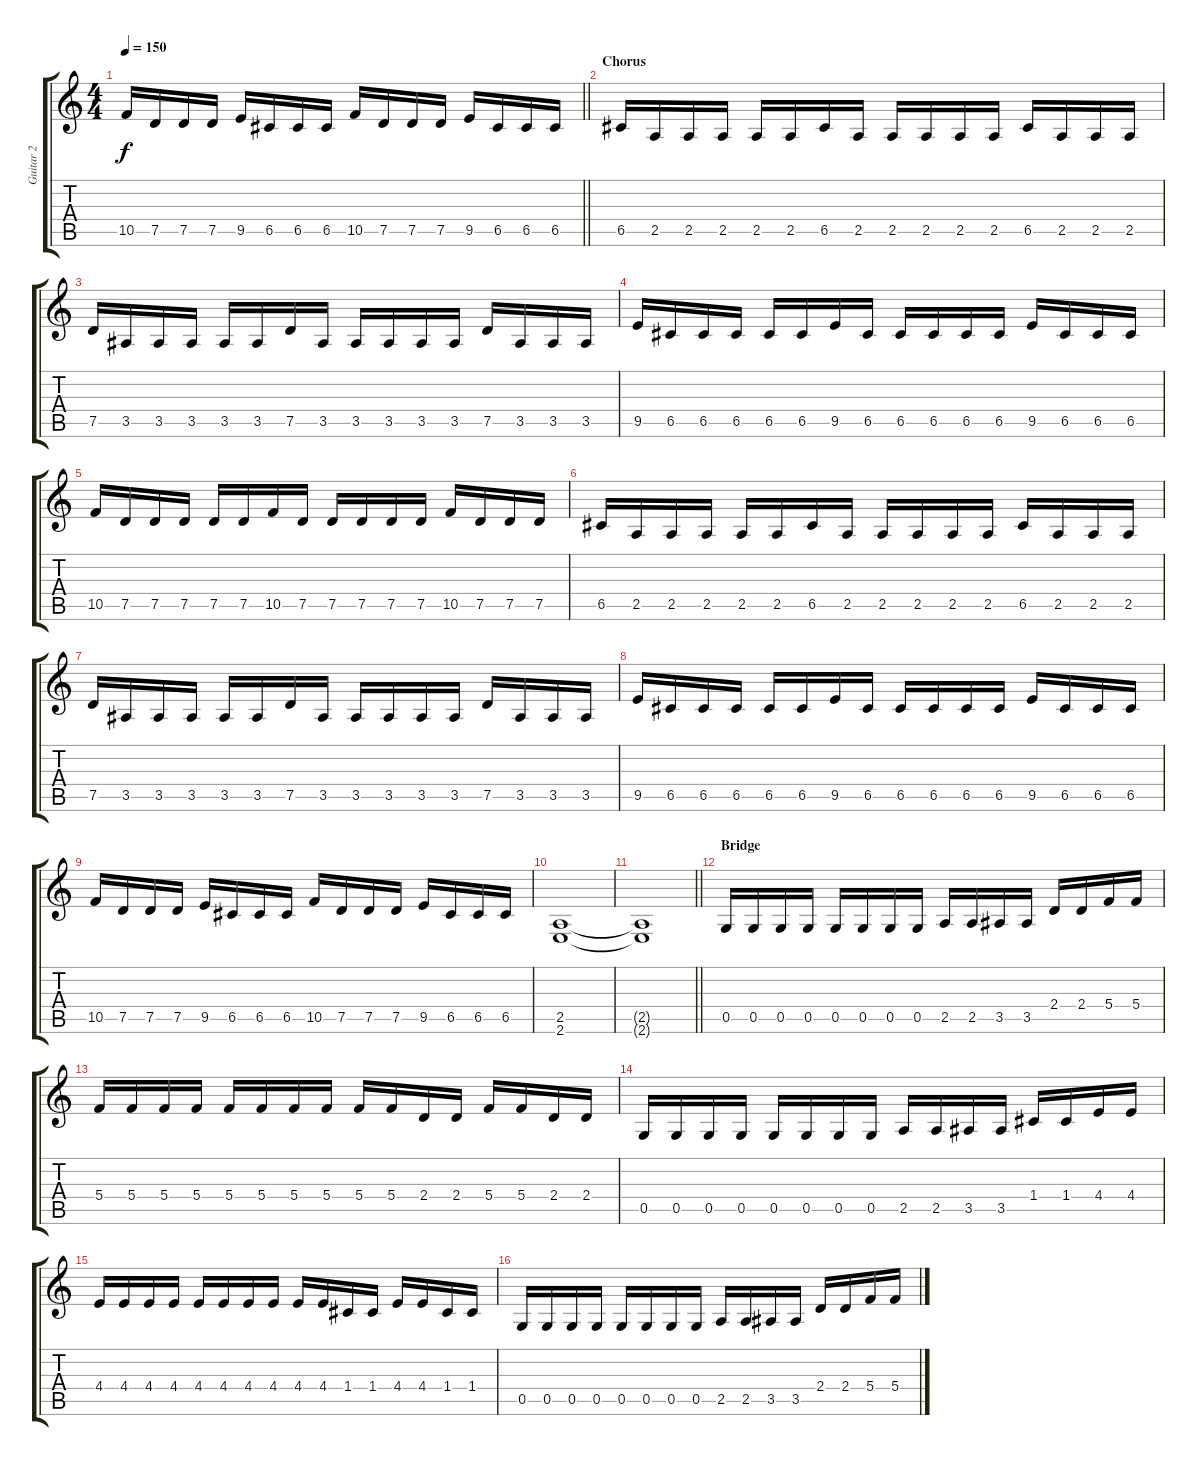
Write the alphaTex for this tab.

\track ("Guitar 2" "Guitar 2") {instrument overdrivenguitar}
\staff {score tabs}
\tuning (D4 A3 F3 C3 G2 D2) {hide}
\ts (4 4)
\tempo 150
\clef g2
\barLineRight lightlight
\ks c
10.5.16{dy f} 7.5.16 7.5.16 7.5.16 9.5.16 6.5.16 6.5.16 6.5.16 10.5.16 7.5.16 7.5.16 7.5.16 9.5.16 6.5.16 6.5.16 6.5.16 |
\section ("" "Chorus")
6.5.16 2.5.16 2.5.16 2.5.16 2.5.16 2.5.16 6.5.16 2.5.16 2.5.16 2.5.16 2.5.16 2.5.16 6.5.16 2.5.16 2.5.16 2.5.16 |
7.5.16 3.5.16 3.5.16 3.5.16 3.5.16 3.5.16 7.5.16 3.5.16 3.5.16 3.5.16 3.5.16 3.5.16 7.5.16 3.5.16 3.5.16 3.5.16 |
9.5.16 6.5.16 6.5.16 6.5.16 6.5.16 6.5.16 9.5.16 6.5.16 6.5.16 6.5.16 6.5.16 6.5.16 9.5.16 6.5.16 6.5.16 6.5.16 |
10.5.16 7.5.16 7.5.16 7.5.16 7.5.16 7.5.16 10.5.16 7.5.16 7.5.16 7.5.16 7.5.16 7.5.16 10.5.16 7.5.16 7.5.16 7.5.16 |
6.5.16 2.5.16 2.5.16 2.5.16 2.5.16 2.5.16 6.5.16 2.5.16 2.5.16 2.5.16 2.5.16 2.5.16 6.5.16 2.5.16 2.5.16 2.5.16 |
7.5.16 3.5.16 3.5.16 3.5.16 3.5.16 3.5.16 7.5.16 3.5.16 3.5.16 3.5.16 3.5.16 3.5.16 7.5.16 3.5.16 3.5.16 3.5.16 |
9.5.16 6.5.16 6.5.16 6.5.16 6.5.16 6.5.16 9.5.16 6.5.16 6.5.16 6.5.16 6.5.16 6.5.16 9.5.16 6.5.16 6.5.16 6.5.16 |
10.5.16 7.5.16 7.5.16 7.5.16 9.5.16 6.5.16 6.5.16 6.5.16 10.5.16 7.5.16 7.5.16 7.5.16 9.5.16 6.5.16 6.5.16 6.5.16 |
(2.5 2.6).1 |
\barLineRight lightlight
(2.5{t} 2.6{t}).1 |
\section ("" "Bridge")
0.5.16 0.5.16 0.5.16 0.5.16 0.5.16 0.5.16 0.5.16 0.5.16 2.5.16 2.5.16 3.5.16 3.5.16 2.4.16 2.4.16 5.4.16 5.4.16 |
5.4.16 5.4.16 5.4.16 5.4.16 5.4.16 5.4.16 5.4.16 5.4.16 5.4.16 5.4.16 2.4.16 2.4.16 5.4.16 5.4.16 2.4.16 2.4.16 |
0.5.16 0.5.16 0.5.16 0.5.16 0.5.16 0.5.16 0.5.16 0.5.16 2.5.16 2.5.16 3.5.16 3.5.16 1.4.16 1.4.16 4.4.16 4.4.16 |
4.4.16 4.4.16 4.4.16 4.4.16 4.4.16 4.4.16 4.4.16 4.4.16 4.4.16 4.4.16 1.4.16 1.4.16 4.4.16 4.4.16 1.4.16 1.4.16 |
0.5.16 0.5.16 0.5.16 0.5.16 0.5.16 0.5.16 0.5.16 0.5.16 2.5.16 2.5.16 3.5.16 3.5.16 2.4.16 2.4.16 5.4.16 5.4.16
